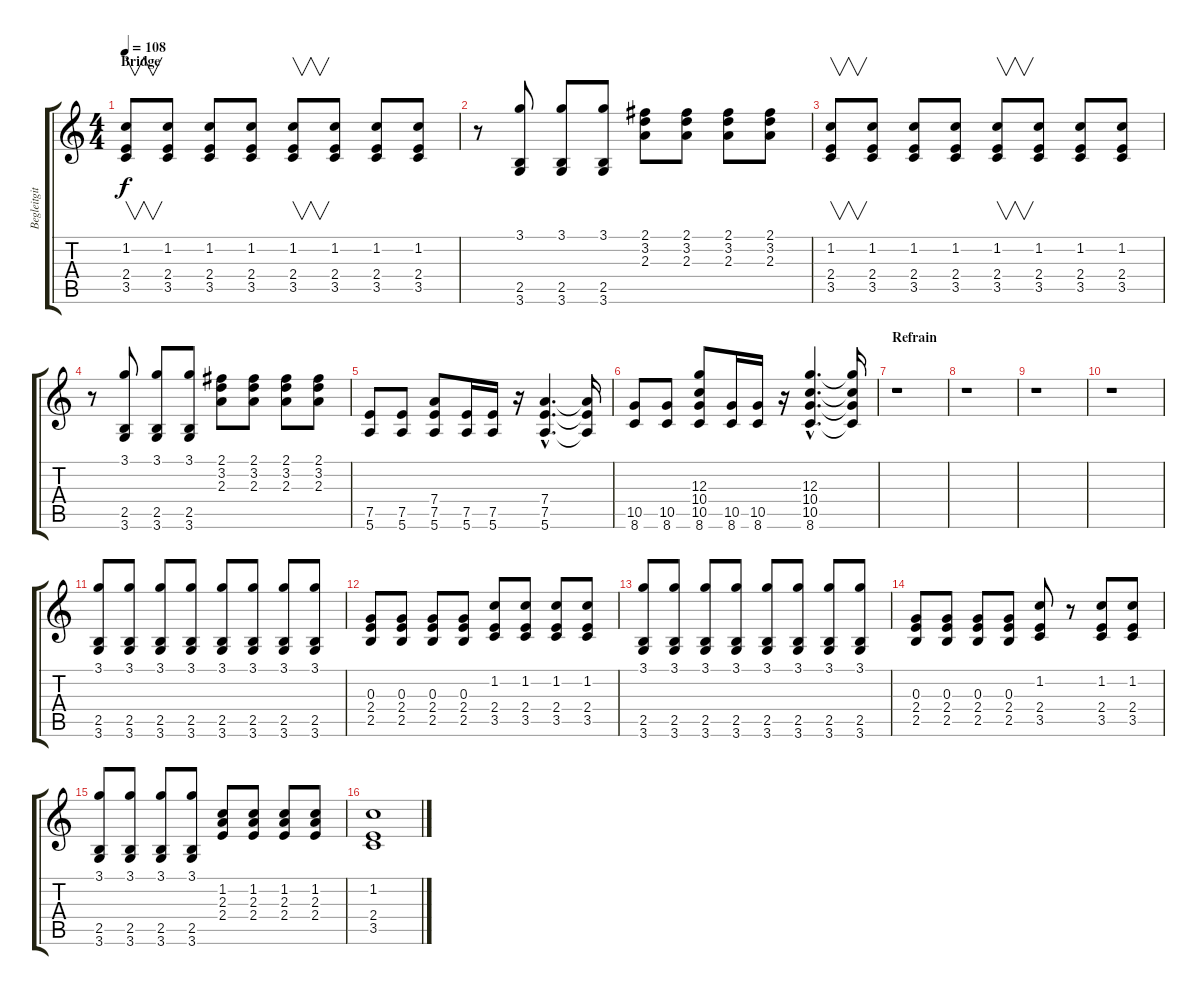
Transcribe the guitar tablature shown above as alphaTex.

\track ("Begleitgitarre" "Begleitgit") {instrument distortionguitar}
\staff {score tabs}
\tuning (E4 B3 G3 D3 A2 E2) {hide}
\ts (4 4)
\section ("" "Bridge")
\tempo 108
\clef g2
\ks c
(1.2 2.4 3.5).8{v dy f volume 13} (1.2 2.4 3.5).8 (1.2 2.4 3.5).8 (1.2 2.4 3.5).8 (1.2 2.4 3.5).8{v} (1.2 2.4 3.5).8 (1.2 2.4 3.5).8 (1.2 2.4 3.5).8 |
r.8 (3.1 2.5 3.6).8 (3.1 2.5 3.6).8 (3.1 2.5 3.6).8 (2.1 3.2 2.3).8 (2.1 3.2 2.3).8 (2.1 3.2 2.3).8 (2.1 3.2 2.3).8 |
(1.2 2.4 3.5).8{v volume 13} (1.2 2.4 3.5).8 (1.2 2.4 3.5).8 (1.2 2.4 3.5).8 (1.2 2.4 3.5).8{v} (1.2 2.4 3.5).8 (1.2 2.4 3.5).8 (1.2 2.4 3.5).8 |
r.8 (3.1 2.5 3.6).8 (3.1 2.5 3.6).8 (3.1 2.5 3.6).8 (2.1 3.2 2.3).8 (2.1 3.2 2.3).8 (2.1 3.2 2.3).8 (2.1 3.2 2.3).8 |
(7.5 5.6).8 (7.5 5.6).8 (7.4 7.5 5.6).8 (7.5 5.6).16 (7.5 5.6).16 r.16 (7.4{hac} 7.5{hac} 5.6{hac}).4{d} (7.4{t} 7.5{t} 5.6{t}).16 |
(10.5 8.6).8 (10.5 8.6).8 (12.3 10.4 10.5 8.6).8 (10.5 8.6).16 (10.5 8.6).16 r.16 (12.3{hac} 10.4{hac} 10.5{hac} 8.6{hac}).4{d} (12.3{t} 10.4{t} 10.5{t} 8.6{t}).16 |
\section ("" "Refrain")
r.1 |
r.1 |
r.1 |
r.1 |
(3.1 2.5 3.6).8 (3.1 2.5 3.6).8 (3.1 2.5 3.6).8 (3.1 2.5 3.6).8 (3.1 2.5 3.6).8 (3.1 2.5 3.6).8 (3.1 2.5 3.6).8 (3.1 2.5 3.6).8 |
(0.3 2.4 2.5).8 (0.3 2.4 2.5).8 (0.3 2.4 2.5).8 (0.3 2.4 2.5).8 (1.2 2.4 3.5).8 (1.2 2.4 3.5).8 (1.2 2.4 3.5).8 (1.2 2.4 3.5).8 |
(3.1 2.5 3.6).8 (3.1 2.5 3.6).8 (3.1 2.5 3.6).8 (3.1 2.5 3.6).8 (3.1 2.5 3.6).8 (3.1 2.5 3.6).8 (3.1 2.5 3.6).8 (3.1 2.5 3.6).8 |
(0.3 2.4 2.5).8 (0.3 2.4 2.5).8 (0.3 2.4 2.5).8 (0.3 2.4 2.5).8 (1.2 2.4 3.5).8 r.8 (1.2 2.4 3.5).8 (1.2 2.4 3.5).8 |
(3.1 2.5 3.6).8 (3.1 2.5 3.6).8 (3.1 2.5 3.6).8 (3.1 2.5 3.6).8 (1.2 2.3 2.4).8 (1.2 2.3 2.4).8 (1.2 2.3 2.4).8 (1.2 2.3 2.4).8 |
(1.2 2.4 3.5).1
